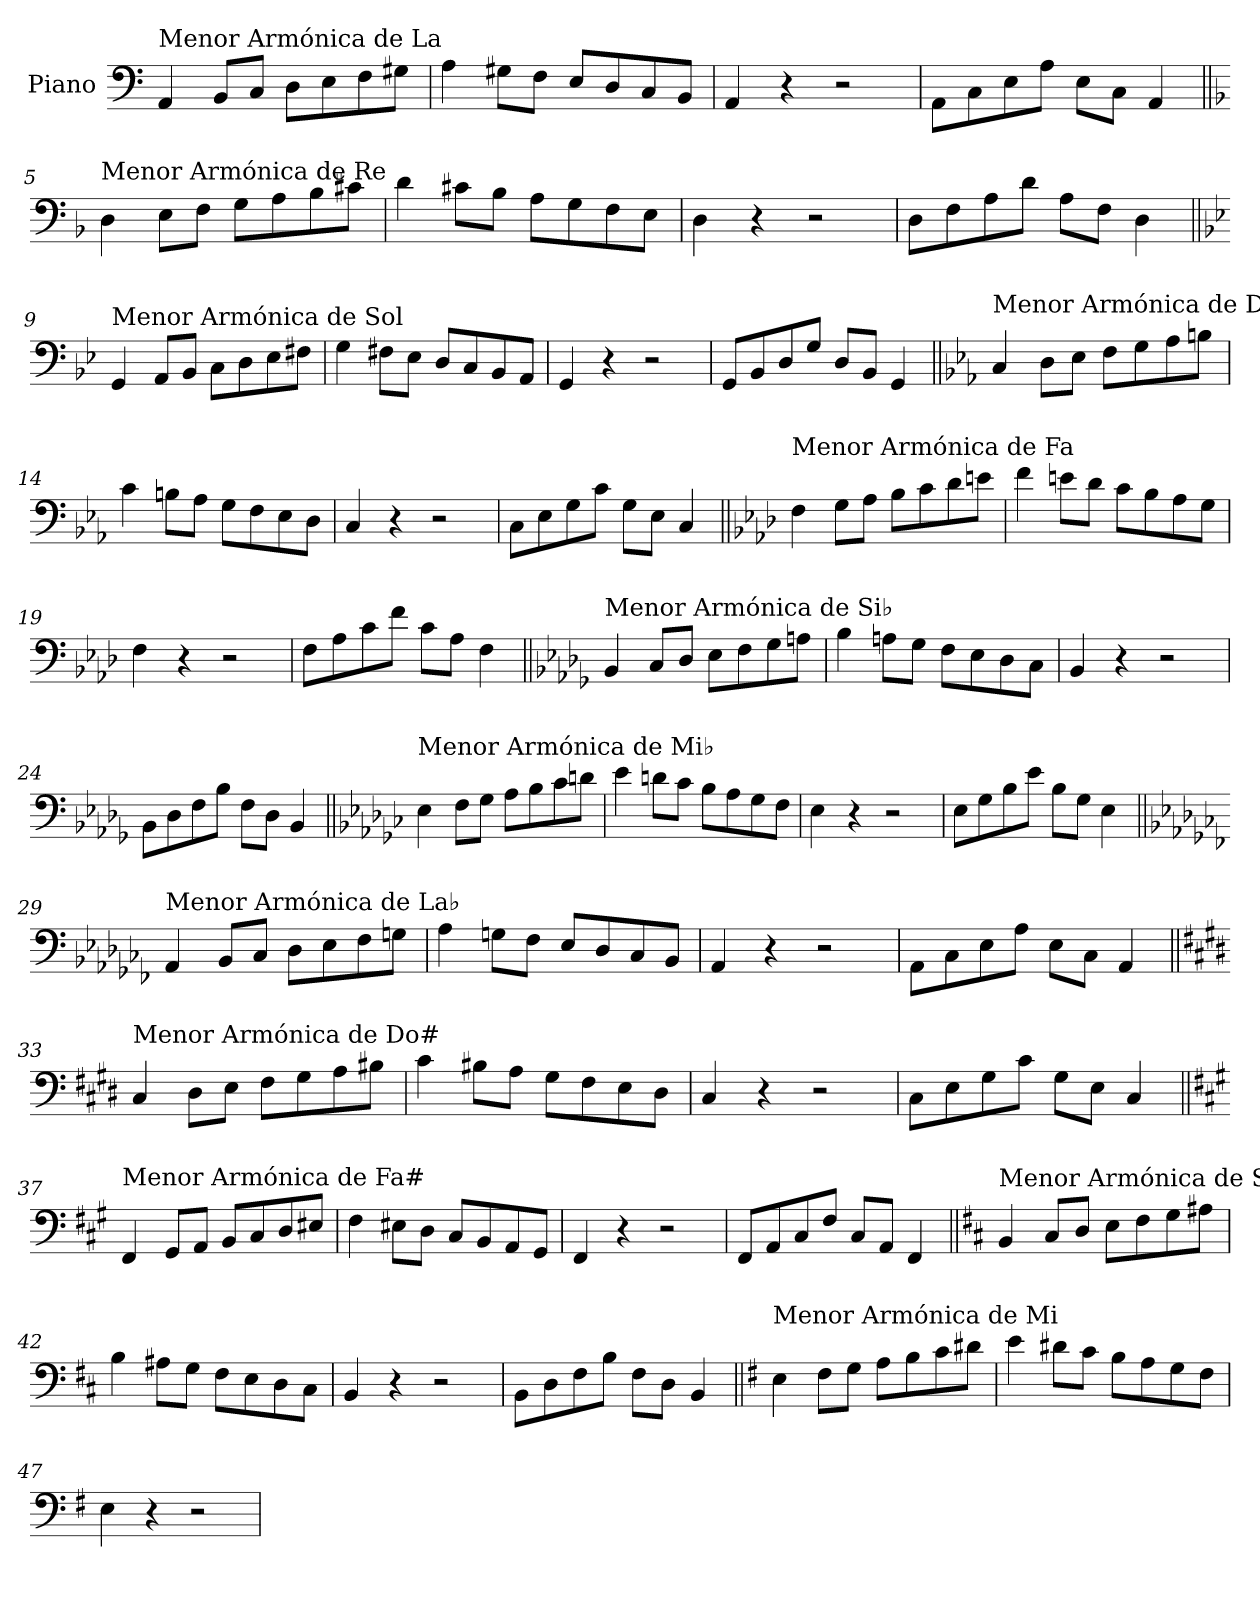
**kern
*part1
*staff1
*I"Piano
*I'Pno.
*clefF4
*k[]
=1
!LO:TX:a:t=Menor Armónica de La
4AA/
8BB/L
8C/J
8D\L
8E\
8F\
8G#X\J
=2
4A\
8G#X\L
8F\J
8E/L
8D/
8C/
8BB/J
=3
4AA/
4r
2r
=4
8AA\L
8C\
8E\
8A\J
8E\L
8C\J
4AA/
!!LO:LB:g=z
=5||
*k[b-]
!LO:TX:a:t=Menor Armónica de Re
4D\
8E\L
8F\J
8G\L
8A\
8B-\
8c#X\J
=6
4d\
8c#X\L
8B-\J
8A\L
8G\
8F\
8E\J
=7
4D\
4r
2r
=8
8D\L
8F\
8A\
8d\J
8A\L
8F\J
4D\
!!LO:LB:g=z
=9||
*k[b-e-]
!LO:TX:a:t=Menor Armónica de Sol
4GG/
8AA/L
8BB-/J
8C\L
8D\
8E-\
8F#X\J
=10
4G\
8F#X\L
8E-\J
8D/L
8C/
8BB-/
8AA/J
=11
4GG/
4r
2r
=12
8GG/L
8BB-/
8D/
8G/J
8D/L
8BB-/J
4GG/
!!LO:LB:g=z
=13||
*k[b-e-a-]
!LO:TX:a:t=Menor Armónica de Do
4C/
8D\L
8E-\J
8F\L
8G\
8A-\
8Bn\J
=14
4c\
8Bn\L
8A-\J
8G\L
8F\
8E-\
8D\J
=15
4C/
4r
2r
=16
8C\L
8E-\
8G\
8c\J
8G\L
8E-\J
4C/
!!LO:LB:g=z
=17||
*k[b-e-a-d-]
!LO:TX:a:t=Menor Armónica de Fa
4F\
8G\L
8A-\J
8B-\L
8c\
8d-\
8en\J
=18
4f\
8en\L
8d-\J
8c\L
8B-\
8A-\
8G\J
=19
4F\
4r
2r
=20
8F\L
8A-\
8c\
8f\J
8c\L
8A-\J
4F\
!!LO:LB:g=z
=21||
*k[b-e-a-d-g-]
!LO:TX:a:t=Menor Armónica de Si♭
4BB-/
8C/L
8D-/J
8E-\L
8F\
8G-\
8An\J
=22
4B-\
8An\L
8G-\J
8F\L
8E-\
8D-\
8C\J
=23
4BB-/
4r
2r
=24
8BB-\L
8D-\
8F\
8B-\J
8F\L
8D-\J
4BB-/
!!LO:LB:g=z
=25||
*k[b-e-a-d-g-c-]
!LO:TX:a:t=Menor Armónica de Mi♭
4E-\
8F\L
8G-\J
8A-\L
8B-\
8c-\
8dn\J
=26
4e-\
8dn\L
8c-\J
8B-\L
8A-\
8G-\
8F\J
=27
4E-\
4r
2r
=28
8E-\L
8G-\
8B-\
8e-\J
8B-\L
8G-\J
4E-\
!!LO:LB:g=z
=29||
*k[b-e-a-d-g-c-f-]
!LO:TX:a:t=Menor Armónica de La♭
4AA-/
8BB-/L
8C-/J
8D-\L
8E-\
8F-\
8Gn\J
=30
4A-\
8Gn\L
8F-\J
8E-/L
8D-/
8C-/
8BB-/J
=31
4AA-/
4r
2r
=32
8AA-\L
8C-\
8E-\
8A-\J
8E-\L
8C-\J
4AA-/
!!LO:LB:g=z
=33||
*k[f#c#g#d#]
!LO:TX:a:t=Menor Armónica de Do#
4C#/
8D#\L
8E\J
8F#\L
8G#\
8A\
8B#X\J
=34
4c#\
8B#X\L
8A\J
8G#\L
8F#\
8E\
8D#\J
=35
4C#/
4r
2r
=36
8C#\L
8E\
8G#\
8c#\J
8G#\L
8E\J
4C#/
!!LO:LB:g=z
=37||
*k[f#c#g#]
!LO:TX:a:t=Menor Armónica de Fa#
4FF#/
8GG#/L
8AA/J
8BB/L
8C#/
8D/
8E#X/J
=38
4F#\
8E#X\L
8D\J
8C#/L
8BB/
8AA/
8GG#/J
=39
4FF#/
4r
2r
=40
8FF#/L
8AA/
8C#/
8F#/J
8C#/L
8AA/J
4FF#/
!!LO:LB:g=z
=41||
*k[f#c#]
!LO:TX:a:t=Menor Armónica de Si
4BB/
8C#/L
8D/J
8E\L
8F#\
8G\
8A#X\J
=42
4B\
8A#X\L
8G\J
8F#\L
8E\
8D\
8C#\J
=43
4BB/
4r
2r
=44
8BB\L
8D\
8F#\
8B\J
8F#\L
8D\J
4BB/
!!LO:LB:g=z
=45||
*k[f#]
!LO:TX:a:t=Menor Armónica de Mi
4E\
8F#\L
8G\J
8A\L
8B\
8c\
8d#X\J
=46
4e\
8d#X\L
8c\J
8B\L
8A\
8G\
8F#\J
=47
4E\
4r
2r
=
*-
